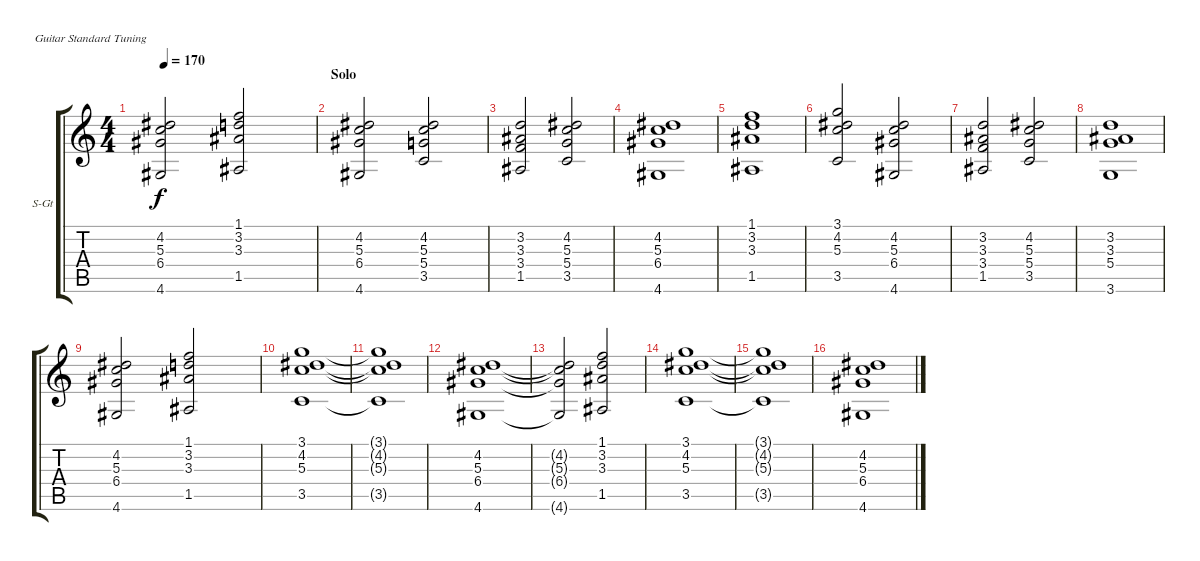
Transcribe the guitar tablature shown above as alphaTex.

\bracketExtendMode groupsimilarinstruments
\firstSystemTrackNameOrientation horizontal
\otherSystemsTrackNameOrientation horizontal
\track ("Ensemble" "S-Gt") {instrument stringensemble1}
\staff {score tabs}
\tuning (E4 B3 G3 D3 A2 E2)
\displaytranspose 12
\ts (4 4)
\tempo 170
\clef g2
\ks aminor
(4.2{t} 5.3{t} 6.4{t} 4.6{t}).2{dy f} (1.1 3.2 3.3 1.5).2 |
\section ("" "Solo")
(4.2 5.3 6.4 4.6).2 (4.2 5.3 5.4 3.5).2 |
(3.2 3.3 3.4 1.5).2 (4.2 5.3 5.4 3.5).2 |
(4.2 5.3 6.4 4.6).1 |
(1.1 3.2 3.3 1.5).1 |
(3.1 4.2 5.3 3.5).2 (4.2 5.3 6.4 4.6).2 |
(3.2 3.3 3.4 1.5).2 (4.2 5.3 5.4 3.5).2 |
(3.2 3.3 5.4 3.6).1 |
(4.2 5.3 6.4 4.6).2 (1.1 3.2 3.3 1.5).2 |
\section ("" "")
(3.1 4.2 5.3 3.5).1 |
(3.1{t} 4.2{t} 5.3{t} 3.5{t}).1 |
(4.2 5.3 6.4 4.6).1 |
(4.2{t} 5.3{t} 6.4{t} 4.6{t}).2 (1.1 3.2 3.3 1.5).2 |
(3.1 4.2 5.3 3.5).1 |
(3.1{t} 4.2{t} 5.3{t} 3.5{t}).1 |
(4.2 5.3 6.4 4.6).1
